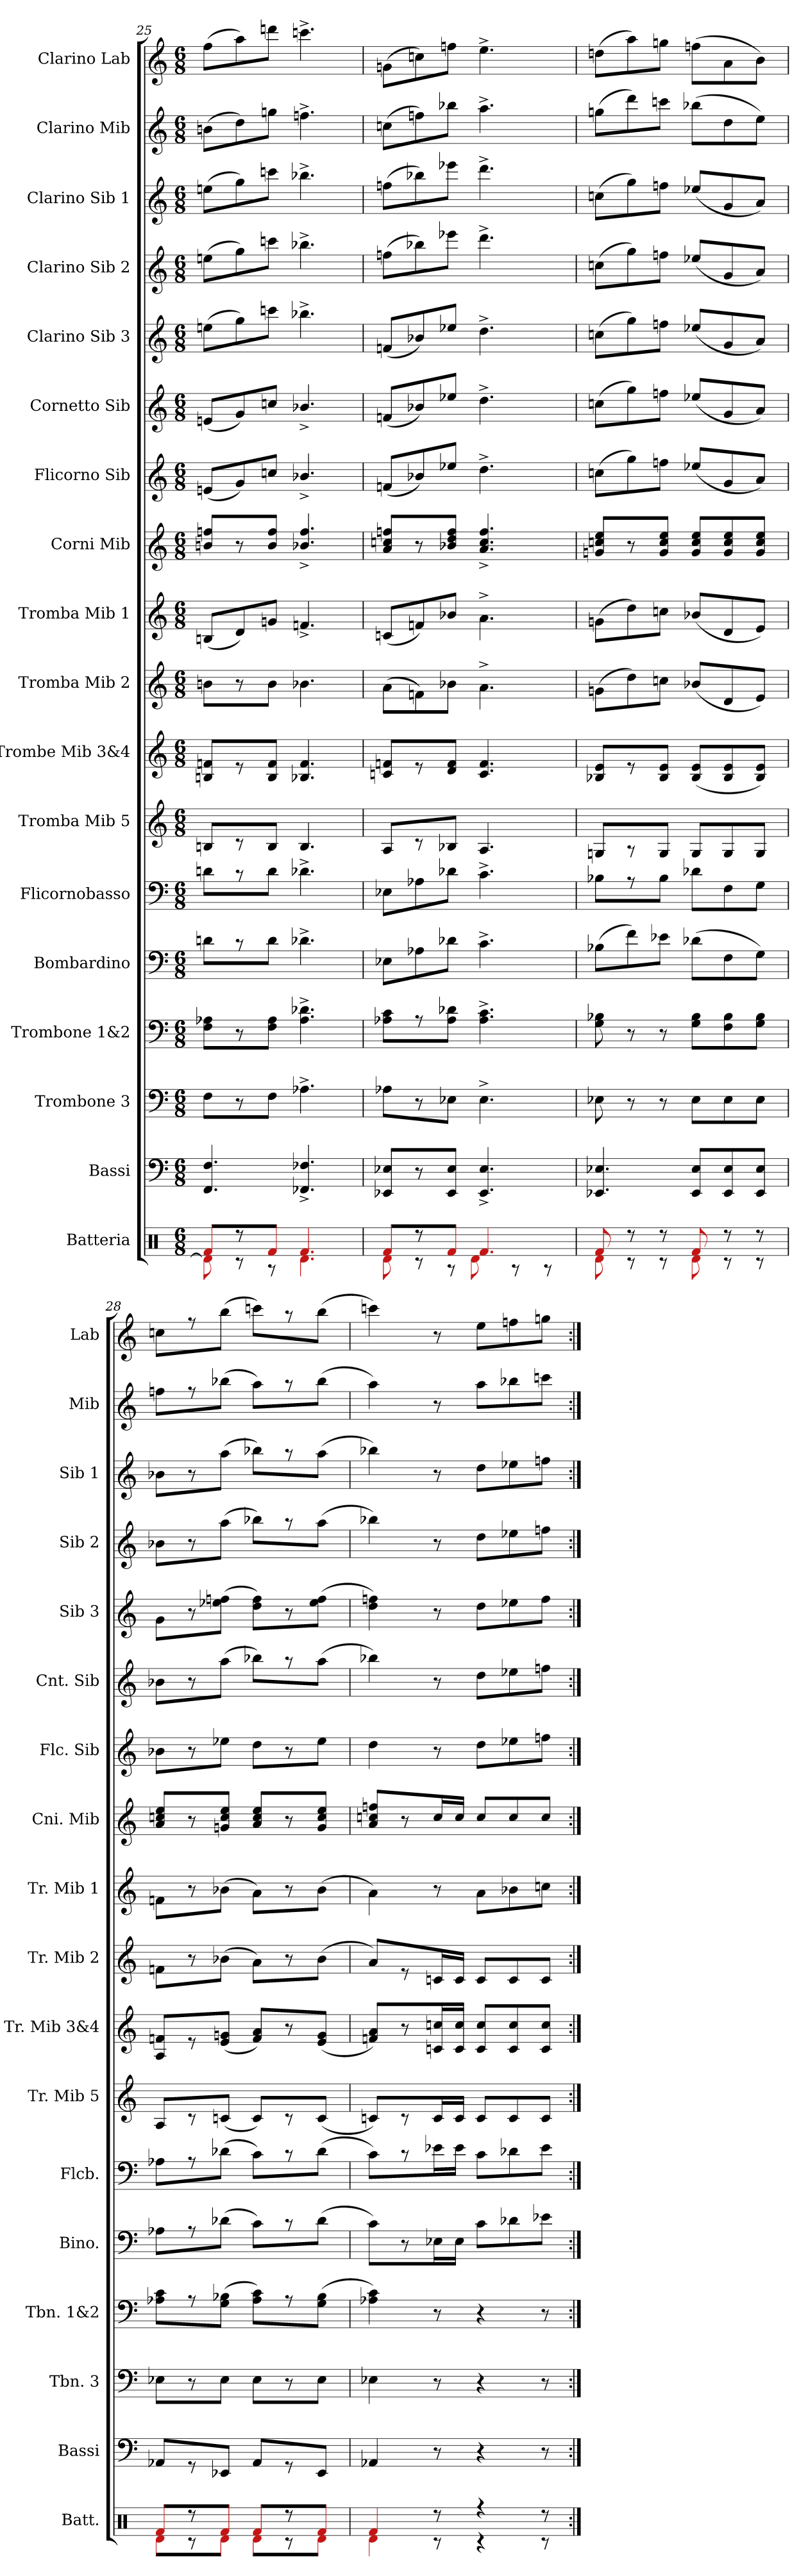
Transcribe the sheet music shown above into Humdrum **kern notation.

**kern	**kern	**kern	**kern	**kern	**kern	**kern	**kern	**kern	**kern	**kern	**kern	**kern	**kern	**kern	**kern	**kern	**kern
*part18	*part17	*part16	*part15	*part14	*part13	*part12	*part11	*part10	*part9	*part8	*part7	*part6	*part5	*part4	*part3	*part2	*part1
*staff18	*staff17	*staff16	*staff15	*staff14	*staff13	*staff12	*staff11	*staff10	*staff9	*staff8	*staff7	*staff6	*staff5	*staff4	*staff3	*staff2	*staff1
*I"Batteria	*I"Bassi	*I"Trombone 3	*I"Trombone 1&2	*I"Bombardino	*I"Flicornobasso	*I"Tromba Mib 5	*I"Trombe Mib 3&4	*I"Tromba Mib 2	*I"Tromba Mib 1	*I"Corni Mib	*I"Flicorno Sib	*I"Cornetto Sib	*I"Clarino Sib 3	*I"Clarino Sib 2	*I"Clarino Sib 1	*I"Clarino Mib	*I"Clarino Lab
*I'Batt.	*I'Bassi	*I'Tbn. 3	*I'Tbn. 1&2	*I'Bino.	*I'Flcb.	*I'Tr. Mib 5	*I'Tr. Mib 3&4	*I'Tr. Mib 2	*I'Tr. Mib 1	*I'Cni. Mib	*I'Flc. Sib	*I'Cnt. Sib	*I'Sib 3	*I'Sib 2	*I'Sib 1	*I'Mib	*I'Lab
*clefX	*clefF4	*clefF4	*clefF4	*clefF4	*clefF4	*clefG2	*clefG2	*clefG2	*clefG2	*clefG2	*clefG2	*clefG2	*clefG2	*clefG2	*clefG2	*clefG2	*clefG2
*	*	*	*	*	*	*ITrd-2c-3	*ITrd-2c-3	*ITrd-2c-3	*ITrd-2c-3	*ITrd5c9	*ITrd1c2	*ITrd1c2	*ITrd1c2	*ITrd1c2	*ITrd1c2	*ITrd-2c-3	*ITrd-5c-8
*M6/8	*M6/8	*M6/8	*M6/8	*M6/8	*M6/8	*M6/8	*M6/8	*M6/8	*M6/8	*M6/8	*M6/8	*M6/8	*M6/8	*M6/8	*M6/8	*M6/8	*M6/8
=25	=25	=25	=25	=25	=25	=25	=25	=25	=25	=25	=25	=25	=25	=25	=25	=25	=25
*^	*	*	*	*	*	*	*	*	*	*	*	*	*	*	*	*	*
8f/L	8d\]	4.FF/ 4.F/	8F\L	8F\ 8A-\L	8dn\L	8dn\L	8dn/L	8dn/ 8a-/L	8ddn\L	(<8dn/L	8dn/ 8a-/L	(<8dn/L	(<8dn/L	(>8ddn\L	(>8ddn\L	(>8ddn\L	(>8ddn\L	(>8ddd\L
8r	8r	.	8r	8r	8r	8r	8r	8r	8r	8f/)	8r	8f/)	8f/)	8ff\)	8ff\)	8ff\)	8ff\)	8fff\)
8f/J	8r	.	8F\J	8F\ 8A-\J	8d\J	8d\J	8d/J	8d/ 8a-/J	8dd\J	8b-/J	8d/ 8a-/J	8b-/J	8b-/J	8bb-\J	8bb-\J	8bb-\J	8bb-\J	8bbb-\J
4.f/	4.d\	4.FF-^</ 4.F-^</	4.A-^>\	4.A-^>\ 4.d-^>\	4.d-^>\	4.d-^>\	4.d/	4.d-/ 4.a-/	4.dd-\	4.a-^</	4.d-^</ 4.a-^</	4.a-^</	4.a-^</	4.aa-^>\	4.aa-^>\	4.aa-^>\	4.aa-^>\	4.aaa-^>\
=26	=26	=26	=26	=26	=26	=26	=26	=26	=26	=26	=26	=26	=26	=26	=26	=26	=26	=26
8f/L	8d\	8EE-/ 8E-/L	8A-\L	8A-\ 8c\L	8E-\L	8E-\L	8c/L	8e-/ 8a-/L	(>8cc\L	(<8e-/L	8c/ 8e-/ 8a-/L	(<8e-/L	(<8e-/L	(<8e-/L	(>8ee-\L	(>8ee-\L	(>8ee-\L	(>8ee-\L
8r	8r	8r	8r	8r	8A-\	8A-\	8r	8r	8a-\)	8a-/)	8r	8a-/)	8a-/)	8a-/)	8aa-\)	8aa-\)	8aa-\)	8aa-\)
8f/J	8r	8EE-/ 8E-/J	8E-\J	8A-\ 8d-\J	8d-\J	8d-\J	8d-/J	8f/ 8a-/J	8dd-\J	8dd-/J	8d-/ 8f/ 8a-/J	8dd-/J	8dd-/J	8dd-/J	8ddd-\J	8ddd-\J	8ddd-\J	8ddd-\J
4.f/	8d\	4.EE-^</ 4.E-^</	4.E-^>\	4.A-^>\ 4.c^>\	4.c^>\	4.c^>\	4.c/	4.e-/ 4.a-/	4.cc^>\	4.cc^>\	4.c^</ 4.e-^</ 4.a-^</	4.cc^>\	4.cc^>\	4.cc^>\	4.ccc^>\	4.ccc^>\	4.ccc^>\	4.ccc^>\
.	8r	.	.	.	.	.	.	.	.	.	.	.	.	.	.	.	.	.
.	8r	.	.	.	.	.	.	.	.	.	.	.	.	.	.	.	.	.
=27	=27	=27	=27	=27	=27	=27	=27	=27	=27	=27	=27	=27	=27	=27	=27	=27	=27	=27
8f/	8d\	4.EE-/ 4.E-/	8E-\	8G\ 8B-\	(>8B-\L	8B-\L	8B-/L	8d-/ 8g/L	(>8b-\L	(>8b-\L	8B-/ 8e-/ 8g/L	(>8b-\L	(>8b-\L	(>8b-\L	(>8b-\L	(>8b-\L	(>8bb-\L	(>8bb-\L
8r	8r	.	8r	8r	8f\)	8r	8r	8r	8ff\)	8ff\)	8r	8ff\)	8ff\)	8ff\)	8ff\)	8ff\)	8fff\)	8fff\)
8r	8r	.	8r	8r	8e-\J	8B-\J	8B-/J	8d-/ 8g/J	8ee-\J	8ee-\J	8B-/ 8e-/ 8g/J	8ee-\J	8ee-\J	8ee-\J	8ee-\J	8ee-\J	8eee-\J	8eee-\J
8f/	8d\	8EE-/ 8E-/L	8E-\L	8G\ 8B-\L	(>8d-\L	8d-\L	8B-/L	(<8d-/ 8g/L	(<8dd-/L	(<8dd-/L	8B-/ 8e-/ 8g/L	(<8dd-/L	(<8dd-/L	(<8dd-/L	(<8dd-/L	(<8dd-/L	(>8ddd-\L	(>8ddd-\L
8r	8r	8EE-/ 8E-/	8E-\	8F\ 8B-\	8F\	8F\	8B-/	8d-/ 8g/	8f/	8f/	8B-/ 8e-/ 8g/	8f/	8f/	8f/	8f/	8f/	8ff\	8ff\
8r	8r	8EE-/ 8E-/J	8E-\J	8G\ 8B-\J	8G\J)	8G\J	8B-/J	8d-/ 8g/J)	8g/J)	8g/J)	8B-/ 8e-/ 8g/J	8g/J)	8g/J)	8g/J)	8g/J)	8g/J)	8gg\J)	8gg\J)
=28	=28	=28	=28	=28	=28	=28	=28	=28	=28	=28	=28	=28	=28	=28	=28	=28	=28	=28
8f/L	8d\L	8AA-/L	8E-\L	8A-\ 8c\L	8A-\L	8A-\L	8c/L	8c/ 8a-/L	8a-\L	8a-\L	8c/ 8e-/ 8g/L	8a-\L	8a-\L	8f\L	8a-\L	8a-\L	8aa-\L	8aa-\L
8r	8r	8r	8r	8r	8r	8r	8r	8r	8r	8r	8r	8r	8r	8r	8r	8r	8r	8r
8f/J	8d\J	8EE-/J	8E-\J	(>8G\ 8B-\J	(>8d-\J	(>8d-\J	(<8e-/J	(<8g/ 8b-/J	(>8dd-\J	(>8dd-\J	8B-/ 8e-/ 8g/J	8dd-\J	(>8gg\J	(>8dd-\ 8ee-\J	(>8gg\J	(>8gg\J	(>8ddd-\J	(>8ggg\J
8f/L	8d\L	8AA-/L	8E-\L	8A-\ 8c\L)	8c\L)	8c\L)	8e-/L)	8a-/ 8cc/L)	8cc\L)	8cc\L)	8c/ 8e-/ 8g/L	8cc\L	8aa-\L)	8cc\ 8ee-\L)	8aa-\L)	8aa-\L)	8ccc\L)	8aaa-\L)
8r	8r	8r	8r	8r	8r	8r	8r	8r	8r	8r	8r	8r	8r	8r	8r	8r	8r	8r
8f/J	8d\J	8EE-/J	8E-\J	(>8G\ 8B-\J	(>8d-\J	(>8d-\J	(<8e-/J	(<8g/ 8b-/J	(>8dd-\J	(>8dd-\J	8B-/ 8e-/ 8g/J	8dd-\J	(>8gg\J	(>8dd-\ 8ee-\J	(>8gg\J	(>8gg\J	(>8ddd-\J	(>8ggg\J
=29	=29	=29	=29	=29	=29	=29	=29	=29	=29	=29	=29	=29	=29	=29	=29	=29	=29	=29
4f/	4d\	4AA-/	4E-\	4A-\ 4c\)	8c\L)	8c\L)	8e-/L)	8a-/ 8cc/L)	8cc/L)	4cc\)	8c/ 8e-/ 8a-/L	4cc\	4aa-\)	4cc\ 4ee-\)	4aa-\)	4aa-\)	4ccc\)	4aaa-\)
.	.	.	.	.	8r	8r	8r	8r	8r	.	8r	.	.	.	.	.	.	.
8r	8r	8r	8r	8r	16E-\L	16e-\L	16e-/L	16e-/ 16ee-/L	16e-/L	8r	16e-/L	8r	8r	8r	8r	8r	8r	8r
.	.	.	.	.	16E-\JJ	16e-\JJ	16e-/JJ	16e-/ 16ee-/JJ	16e-/JJ	.	16e-/JJ	.	.	.	.	.	.	.
4r	4r	4r	4r	4r	8c\L	8c\L	8e-/L	8e-/ 8ee-/L	8e-/L	8cc\L	8e-/L	8cc\L	8cc\L	8cc\L	8cc\L	8cc\L	8ccc\L	8ccc\L
.	.	.	.	.	8d-\	8d-\	8e-/	8e-/ 8ee-/	8e-/	8dd-\	8e-/	8dd-\	8dd-\	8dd-\	8dd-\	8dd-\	8ddd-\	8ddd-\
8r	8r	8r	8r	8r	8e-\J	8e-\J	8e-/J	8e-/ 8ee-/J	8e-/J	8ee-\J	8e-/J	8ee-\J	8ee-\J	8ee-\J	8ee-\J	8ee-\J	8eee-\J	8eee-\J
*v	*v	*	*	*	*	*	*	*	*	*	*	*	*	*	*	*	*	*
=:|!	=:|!	=:|!	=:|!	=:|!	=:|!	=:|!	=:|!	=:|!	=:|!	=:|!	=:|!	=:|!	=:|!	=:|!	=:|!	=:|!	=:|!
*-	*-	*-	*-	*-	*-	*-	*-	*-	*-	*-	*-	*-	*-	*-	*-	*-	*-
